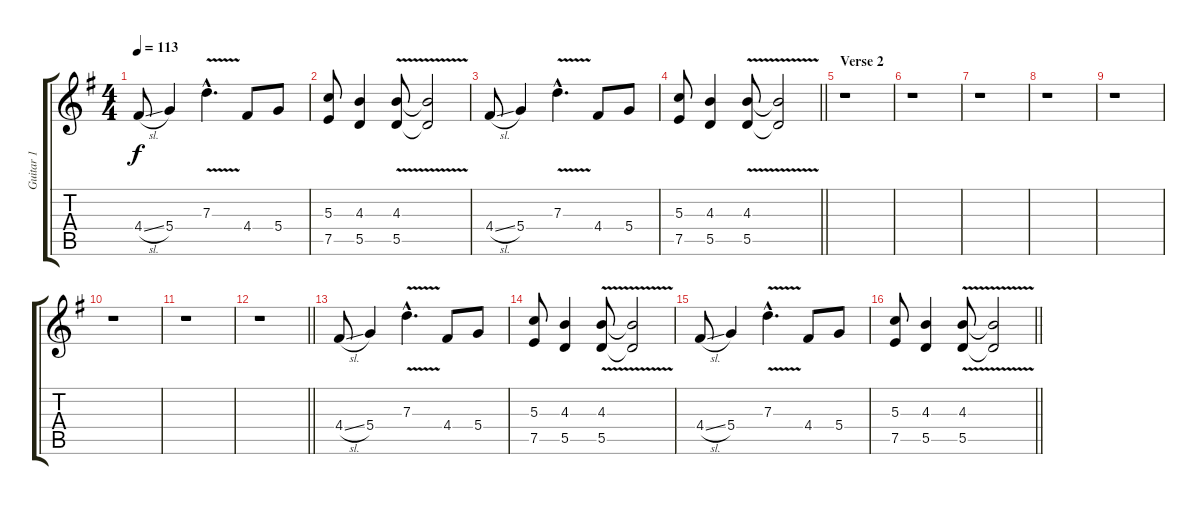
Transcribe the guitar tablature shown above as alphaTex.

\track ("Guitar 1" "Guitar 1") {instrument overdrivenguitar}
\staff {score tabs}
\tuning (E4 B3 G3 D3 A2 E2) {hide}
\ts (4 4)
\tempo 113
\clef g2
\ks g
4.4{sl}.8{dy f} 5.4.4 7.3{v hac}.4{d} 4.4.8 5.4.8 |
(5.3 7.5).8 (4.3 5.5).4 (4.3 5.5{v}).8 (4.3{t} 5.5{t}).2 |
4.4{sl}.8 5.4.4 7.3{v hac}.4{d} 4.4.8 5.4.8 |
\barLineRight lightlight
(5.3 7.5).8 (4.3 5.5).4 (4.3 5.5{v}).8 (4.3{t} 5.5{t}).2 |
\section ("" "Verse 2")
r.1 |
r.1 |
r.1 |
r.1 |
r.1 |
r.1 |
r.1 |
\barLineRight lightlight
r.1 |
4.4{sl}.8 5.4.4 7.3{v hac}.4{d} 4.4.8 5.4.8 |
(5.3 7.5).8 (4.3 5.5).4 (4.3 5.5{v}).8 (4.3{t} 5.5{t}).2 |
4.4{sl}.8 5.4.4 7.3{v hac}.4{d} 4.4.8 5.4.8 |
\barLineRight lightlight
(5.3 7.5).8 (4.3 5.5).4 (4.3 5.5{v}).8 (4.3{t} 5.5{t}).2
